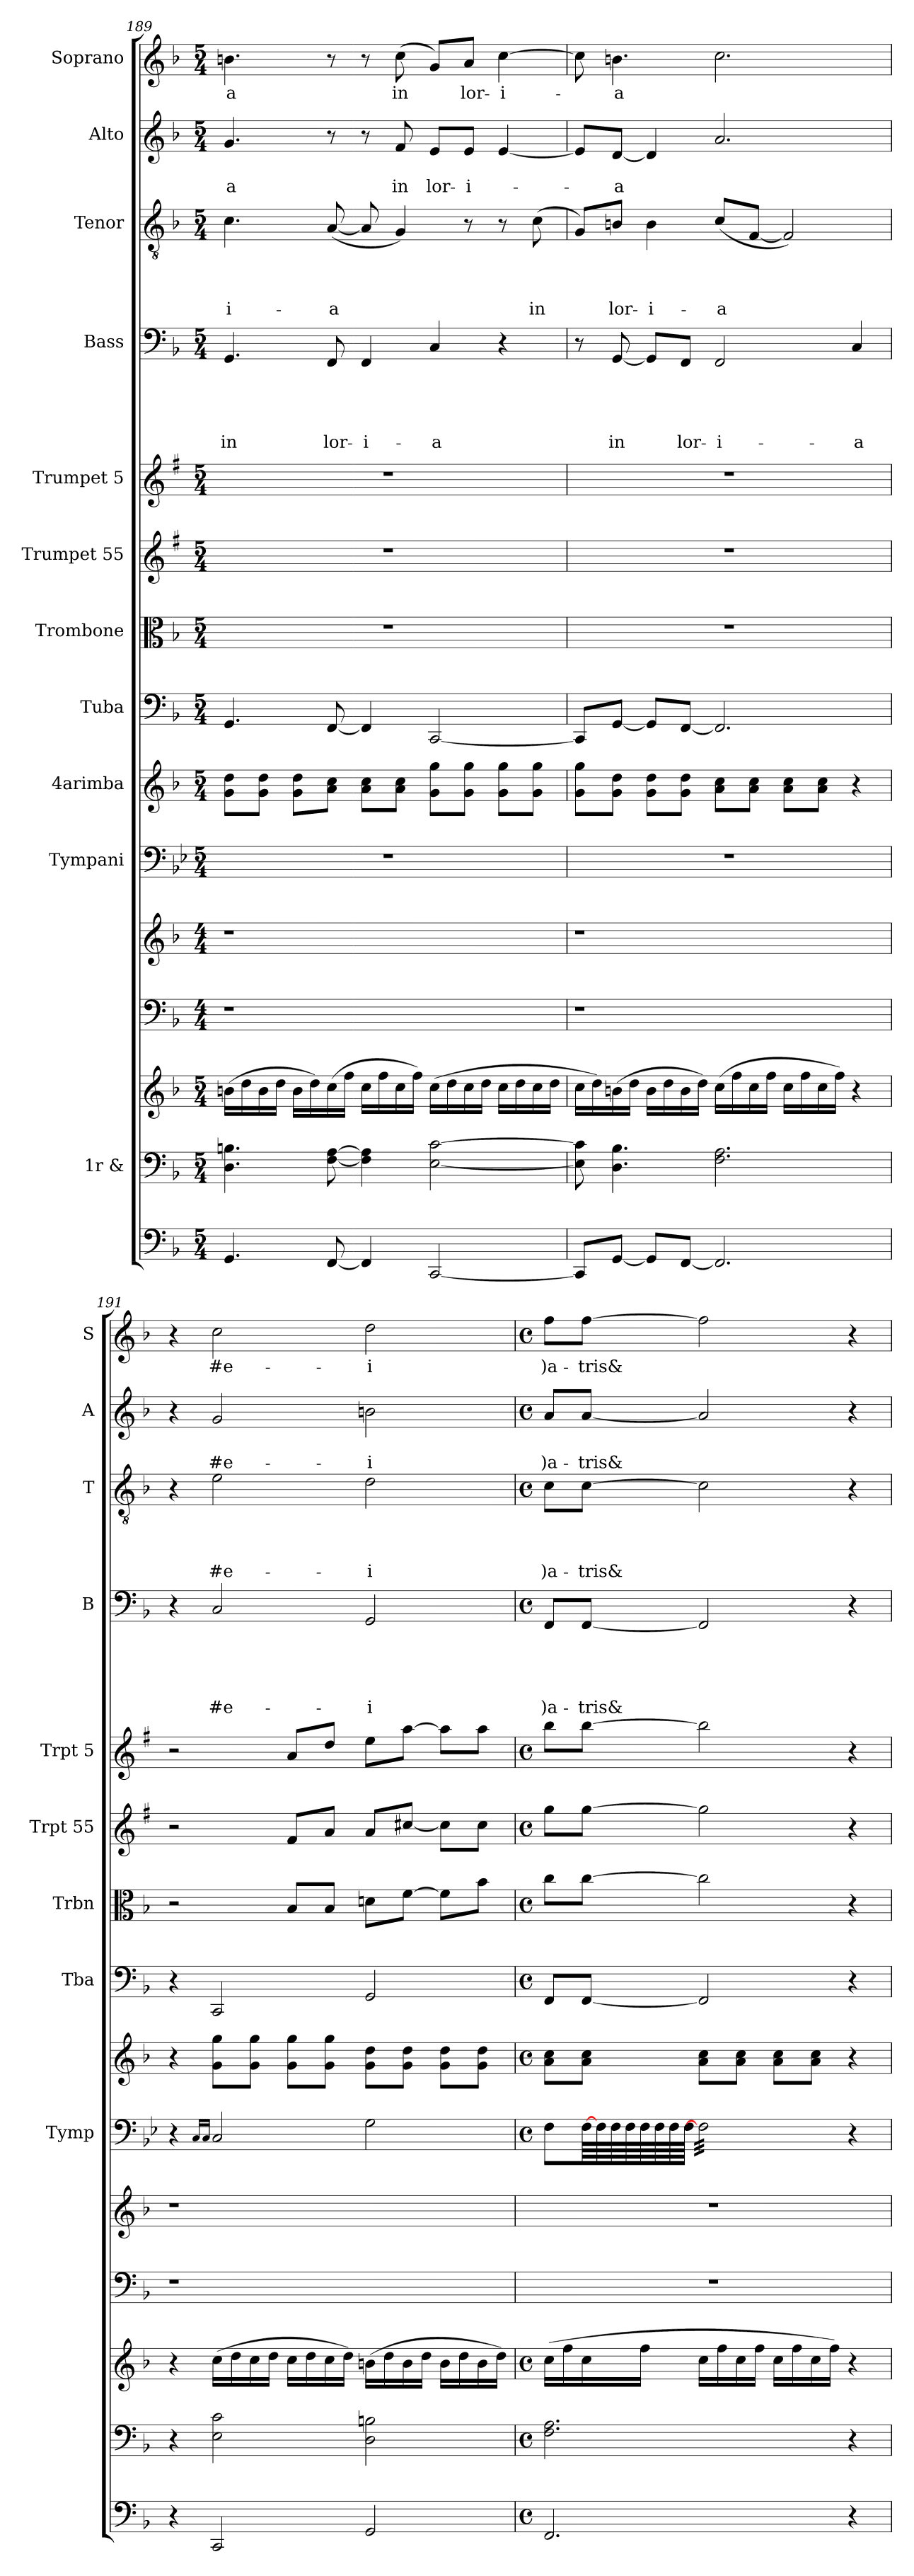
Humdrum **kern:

**kern	**kern	**kern	**kern	**kern	**kern	**kern	**kern	**kern	**kern	**kern	**kern	**text	**text	**text	**text	**text	**kern	**text	**text	**text	**text	**kern	**text	**text	**kern	**text
*part14	*part13	*part13	*part12	*part11	*part10	*part9	*part8	*part7	*part6	*part5	*part4	*part4	*part4	*part4	*part4	*part4	*part3	*part3	*part3	*part3	*part3	*part2	*part2	*part2	*part1	*part1
*staff15	*staff14	*staff13	*staff12	*staff11	*staff10	*staff9	*staff8	*staff7	*staff6	*staff5	*staff4	*staff4	*staff4	*staff4	*staff4	*staff4	*staff3	*staff3	*staff3	*staff3	*staff3	*staff2	*staff2	*staff2	*staff1	*staff1
*	*I"1r &	*	*	*	*I"Tympani	*I"4arimba	*I"Tuba	*I"Trombone	*I"Trumpet 55	*I"Trumpet 5	*I"Bass	*	*	*	*	*	*I"Tenor	*	*	*	*	*I"Alto	*	*	*I"Soprano	*
*	*	*	*	*	*I'Tymp	*	*I'Tba	*I'Trbn	*I'Trpt 55	*I'Trpt 5	*I'B	*	*	*	*	*	*I'T	*	*	*	*	*I'A	*	*	*I'S	*
!!LO:PB:g=z
*clefF4	*clefF4	*clefG2	*clefF4	*clefG2	*clefF4	*clefG2	*clefF4	*clefC3	*clefG2	*clefG2	*clefF4	*	*	*	*	*	*clefGv2	*	*	*	*	*clefG2	*	*	*clefG2	*
*	*	*	*	*	*	*	*	*	*ITrd1c2	*ITrd1c2	*	*	*	*	*	*	*	*	*	*	*	*	*	*	*	*
*k[b-]	*k[b-]	*k[b-]	*k[b-]	*k[b-]	*k[b-e-]	*k[b-]	*k[b-]	*k[b-]	*k[b-]	*k[b-]	*k[b-]	*	*	*	*	*	*k[b-]	*	*	*	*	*k[b-]	*	*	*k[b-]	*
*F:	*F:	*F:	*F:	*F:	*B-:	*F:	*F:	*F:	*F:	*F:	*F:	*	*	*	*	*	*F:	*	*	*	*	*F:	*	*	*F:	*
*M5/4	*M5/4	*M5/4	*M4/4	*M4/4	*M5/4	*M5/4	*M5/4	*M5/4	*M5/4	*M5/4	*M5/4	*	*	*	*	*	*M5/4	*	*	*	*	*M5/4	*	*	*M5/4	*
=189	=189	=189	=189	=189	=189	=189	=189	=189	=189	=189	=189	=189	=189	=189	=189	=189	=189	=189	=189	=189	=189	=189	=189	=189	=189	=189
!	!	!	!	!	!LO:N:vis=1	!	!	!LO:N:vis=1	!LO:N:vis=1	!LO:N:vis=1	!	!	!	!	!	!LO:LY:b	!	!	!	!	!LO:LY:b	!	!	!LO:LY:b	!	!LO:LY:b
4.GG/	4.D\ 4.Bn\	(>16bn\LL	1r	1r	4%5r	8g\ 8dd\L	4.GG/	4%5r	4%5r	4%5r	4.GG/	.	.	.	.	in	4.c\	.	.	.	-i-	4.g/	.	-a	4.bn\	-a
.	.	16dd\	.	.	.	.	.	.	.	.	.	.	.	.	.	.	.	.	.	.	.	.	.	.	.	.
.	.	16b\	.	.	.	8g\ 8dd\J	.	.	.	.	.	.	.	.	.	.	.	.	.	.	.	.	.	.	.	.
.	.	16dd\JJ	.	.	.	.	.	.	.	.	.	.	.	.	.	.	.	.	.	.	.	.	.	.	.	.
.	.	16b\LL	.	.	.	8g\ 8dd\L	.	.	.	.	.	.	.	.	.	.	.	.	.	.	.	.	.	.	.	.
.	.	16dd\)	.	.	.	.	.	.	.	.	.	.	.	.	.	.	.	.	.	.	.	.	.	.	.	.
!	!	!	!	!	!	!	!	!	!	!	!	!	!	!	!	!LO:LY:b	!	!	!	!	!LO:LY:b	!	!	!	!	!
[<8FF/	[<8F\ [>8A\	(>16cc\	.	.	.	8a\ 8cc\J	[<8FF/	.	.	.	8FF/	.	.	.	.	lor-	(<[<8A/	.	.	.	-a	8r	.	.	8r	.
.	.	16ff\JJ	.	.	.	.	.	.	.	.	.	.	.	.	.	.	.	.	.	.	.	.	.	.	.	.
!	!	!	!	!	!	!	!	!	!	!	!	!	!	!	!	!LO:LY:b	!	!	!	!	!	!	!	!	!	!
4FF/]	4F\] 4A\]	16cc\LL	.	.	.	8a\ 8cc\L	4FF/]	.	.	.	4FF/	.	.	.	.	-i-	8A/]	.	.	.	.	8r	.	.	8r	.
.	.	16ff\	.	.	.	.	.	.	.	.	.	.	.	.	.	.	.	.	.	.	.	.	.	.	.	.
!	!	!	!	!	!	!	!	!	!	!	!	!	!	!	!	!	!	!	!	!	!	!	!	!LO:LY:b	!	!LO:LY:b
.	.	16cc\	.	.	.	8a\ 8cc\J	.	.	.	.	.	.	.	.	.	.	4G/)	.	.	.	.	8f/	.	in	(>8cc\	in
.	.	16ff\JJ)	.	.	.	.	.	.	.	.	.	.	.	.	.	.	.	.	.	.	.	.	.	.	.	.
!	!	!	!	!	!	!	!	!	!	!	!	!	!	!	!	!LO:LY:b	!	!	!	!	!	!	!	!LO:LY:b	!	!
[<2CC/	[<2E\ [>2c\	(>16cc\LL	.	.	.	8g\ 8gg\L	[<2CC/	.	.	.	4C/	.	.	.	.	-a	.	.	.	.	.	8e/L	.	lor-	8g/L)	.
.	.	16dd\	.	.	.	.	.	.	.	.	.	.	.	.	.	.	.	.	.	.	.	.	.	.	.	.
!	!	!	!	!	!	!	!	!	!	!	!	!	!	!	!	!	!	!	!	!	!	!	!	!LO:LY:b	!	!LO:LY:b
.	.	16cc\	.	.	.	8g\ 8gg\J	.	.	.	.	.	.	.	.	.	.	8r	.	.	.	.	8e/J	.	-i-	8a/J	lor-
.	.	16dd\JJ	.	.	.	.	.	.	.	.	.	.	.	.	.	.	.	.	.	.	.	.	.	.	.	.
!	!	!	!	!	!	!	!	!	!	!	!	!	!	!	!	!	!	!	!	!	!	!	!	!	!	!LO:LY:b
.	.	16cc\LL	4ryy	4ryy	.	8g\ 8gg\L	.	.	.	.	4r	.	.	.	.	.	8r	.	.	.	.	[<4e/	.	.	[>4cc\	-i-
.	.	16dd\	.	.	.	.	.	.	.	.	.	.	.	.	.	.	.	.	.	.	.	.	.	.	.	.
!	!	!	!	!	!	!	!	!	!	!	!	!	!	!	!	!	!	!	!	!	!LO:LY:b	!	!	!	!	!
.	.	16cc\	.	.	.	8g\ 8gg\J	.	.	.	.	.	.	.	.	.	.	(>8c\	.	.	.	in	.	.	.	.	.
.	.	16dd\JJ	.	.	.	.	.	.	.	.	.	.	.	.	.	.	.	.	.	.	.	.	.	.	.	.
=190	=190	=190	=190	=190	=190	=190	=190	=190	=190	=190	=190	=190	=190	=190	=190	=190	=190	=190	=190	=190	=190	=190	=190	=190	=190	=190
!	!	!	!	!	!LO:N:vis=1	!	!	!LO:N:vis=1	!LO:N:vis=1	!LO:N:vis=1	!	!	!	!	!	!	!	!	!	!	!	!	!	!	!	!
8CC/L]	8E\] 8c\]	16cc\LL	1r	1r	4%5r	8g\ 8gg\L	8CC/L]	4%5r	4%5r	4%5r	8r	.	.	.	.	.	8G/L)	.	.	.	.	8e/L]	.	.	8cc\]	.
.	.	16dd\)	.	.	.	.	.	.	.	.	.	.	.	.	.	.	.	.	.	.	.	.	.	.	.	.
!	!	!	!	!	!	!	!	!	!	!	!	!	!	!	!	!LO:LY:b	!	!	!	!	!LO:LY:b	!	!	!LO:LY:b	!	!LO:LY:b
[<8GG/J	4.D\ 4.B-\	(>16bn\	.	.	.	8g\ 8dd\J	[<8GG/J	.	.	.	[<8GG/	.	.	.	.	in	8Bn/J	.	.	.	lor-	[<8d/J	.	-a	4.bn\	-a
.	.	16dd\JJ	.	.	.	.	.	.	.	.	.	.	.	.	.	.	.	.	.	.	.	.	.	.	.	.
!	!	!	!	!	!	!	!	!	!	!	!	!	!	!	!	!	!	!	!	!	!LO:LY:b	!	!	!	!	!
8GG/L]	.	16b\LL	.	.	.	8g\ 8dd\L	8GG/L]	.	.	.	8GG/L]	.	.	.	.	.	4B\	.	.	.	-i-	4d/]	.	.	.	.
.	.	16dd\	.	.	.	.	.	.	.	.	.	.	.	.	.	.	.	.	.	.	.	.	.	.	.	.
!	!	!	!	!	!	!	!	!	!	!	!	!	!	!	!	!LO:LY:b	!	!	!	!	!	!	!	!	!	!
[<8FF/J	.	16b\	.	.	.	8g\ 8dd\J	[<8FF/J	.	.	.	8FF/J	.	.	.	.	lor-	.	.	.	.	.	.	.	.	.	.
.	.	16dd\JJ)	.	.	.	.	.	.	.	.	.	.	.	.	.	.	.	.	.	.	.	.	.	.	.	.
!	!	!	!	!	!	!	!	!	!	!	!	!	!	!	!	!LO:LY:b	!	!	!	!	!LO:LY:b	!	!	!	!	!
2.FF/]	2.F\ 2.A\	(>16cc\LL	.	.	.	8a\ 8cc\L	2.FF/]	.	.	.	2FF/	.	.	.	.	-i-	(<8c/L	.	.	.	-a	2.a/	.	.	2.cc\	.
.	.	16ff\	.	.	.	.	.	.	.	.	.	.	.	.	.	.	.	.	.	.	.	.	.	.	.	.
.	.	16cc\	.	.	.	8a\ 8cc\J	.	.	.	.	.	.	.	.	.	.	[<8F/J	.	.	.	.	.	.	.	.	.
.	.	16ff\JJ	.	.	.	.	.	.	.	.	.	.	.	.	.	.	.	.	.	.	.	.	.	.	.	.
.	.	16cc\LL	.	.	.	8a\ 8cc\L	.	.	.	.	.	.	.	.	.	.	2F/])	.	.	.	.	.	.	.	.	.
.	.	16ff\	.	.	.	.	.	.	.	.	.	.	.	.	.	.	.	.	.	.	.	.	.	.	.	.
.	.	16cc\	.	.	.	8a\ 8cc\J	.	.	.	.	.	.	.	.	.	.	.	.	.	.	.	.	.	.	.	.
.	.	16ff\JJ)	.	.	.	.	.	.	.	.	.	.	.	.	.	.	.	.	.	.	.	.	.	.	.	.
!	!	!	!	!	!	!	!	!	!	!	!	!	!	!	!	!LO:LY:b	!	!	!	!	!	!	!	!	!	!
.	.	4r	4ryy	4ryy	.	4r	.	.	.	.	4C/	.	.	.	.	-a	.	.	.	.	.	.	.	.	.	.
=191	=191	=191	=191	=191	=191	=191	=191	=191	=191	=191	=191	=191	=191	=191	=191	=191	=191	=191	=191	=191	=191	=191	=191	=191	=191	=191
4r	4r	4r	1r	1r	4r	4r	4r	2r	2r	2r	4r	.	.	.	.	.	4r	.	.	.	.	4r	.	.	4r	.
.	.	.	.	.	[<16qC/LL	.	.	.	.	.	.	.	.	.	.	.	.	.	.	.	.	.	.	.	.	.
.	.	.	.	.	16qC/JJ]	.	.	.	.	.	.	.	.	.	.	.	.	.	.	.	.	.	.	.	.	.
!	!	!	!	!	!	!	!	!	!	!	!	!	!	!	!	!LO:LY:b	!	!	!	!	!LO:LY:b	!	!	!LO:LY:b	!	!LO:LY:b
2CC/	2E\ 2c\	(>16cc\LL	.	.	2C/	8g\ 8gg\L	2CC/	.	.	.	2C/	.	.	.	.	#e-	2e\	.	.	.	#e-	2g/	.	#e-	2cc\	#e-
.	.	16dd\	.	.	.	.	.	.	.	.	.	.	.	.	.	.	.	.	.	.	.	.	.	.	.	.
.	.	16cc\	.	.	.	8g\ 8gg\J	.	.	.	.	.	.	.	.	.	.	.	.	.	.	.	.	.	.	.	.
.	.	16dd\JJ	.	.	.	.	.	.	.	.	.	.	.	.	.	.	.	.	.	.	.	.	.	.	.	.
.	.	16cc\LL	.	.	.	8g\ 8gg\L	.	8B-/L	8e/L	8g/L	.	.	.	.	.	.	.	.	.	.	.	.	.	.	.	.
.	.	16dd\	.	.	.	.	.	.	.	.	.	.	.	.	.	.	.	.	.	.	.	.	.	.	.	.
.	.	16cc\	.	.	.	8g\ 8gg\J	.	8B-/J	8g/J	8cc/J	.	.	.	.	.	.	.	.	.	.	.	.	.	.	.	.
.	.	16dd\JJ)	.	.	.	.	.	.	.	.	.	.	.	.	.	.	.	.	.	.	.	.	.	.	.	.
!	!	!	!	!	!	!	!	!	!	!	!	!	!	!	!	!LO:LY:b	!	!	!	!	!LO:LY:b	!	!	!LO:LY:b	!	!LO:LY:b
2GG/	2D\ 2Bn\	(>16bn\LL	.	.	2G\	8g\ 8dd\L	2GG/	8dn\L	8g/L	8dd\L	2GG/	.	.	.	.	-i	2d\	.	.	.	-i	2bn\	.	-i	2dd\	-i
.	.	16dd\	.	.	.	.	.	.	.	.	.	.	.	.	.	.	.	.	.	.	.	.	.	.	.	.
.	.	16b\	.	.	.	8g\ 8dd\J	.	[>8f\J	[>8bn/J	[>8gg\J	.	.	.	.	.	.	.	.	.	.	.	.	.	.	.	.
.	.	16dd\JJ	.	.	.	.	.	.	.	.	.	.	.	.	.	.	.	.	.	.	.	.	.	.	.	.
.	.	16b\LL	4ryy	4ryy	.	8g\ 8dd\L	.	8f\L]	8b\L]	8gg\L]	.	.	.	.	.	.	.	.	.	.	.	.	.	.	.	.
.	.	16dd\	.	.	.	.	.	.	.	.	.	.	.	.	.	.	.	.	.	.	.	.	.	.	.	.
.	.	16b\	.	.	.	8g\ 8dd\J	.	8b-\J	8b\J	8gg\J	.	.	.	.	.	.	.	.	.	.	.	.	.	.	.	.
.	.	16dd\JJ)	.	.	.	.	.	.	.	.	.	.	.	.	.	.	.	.	.	.	.	.	.	.	.	.
=192	=192	=192	=192	=192	=192	=192	=192	=192	=192	=192	=192	=192	=192	=192	=192	=192	=192	=192	=192	=192	=192	=192	=192	=192	=192	=192
*M4/4	*M4/4	*M4/4	*	*	*M4/4	*M4/4	*M4/4	*M4/4	*M4/4	*M4/4	*M4/4	*	*	*	*	*	*M4/4	*	*	*	*	*M4/4	*	*	*M4/4	*
*met(c)	*met(c)	*met(c)	*	*	*met(c)	*met(c)	*met(c)	*met(c)	*met(c)	*met(c)	*met(c)	*	*	*	*	*	*met(c)	*	*	*	*	*met(c)	*	*	*met(c)	*
!	!	!	!	!	!	!	!	!	!	!	!	!	!	!	!	!LO:LY:b	!	!	!	!	!LO:LY:b	!	!	!LO:LY:b	!	!LO:LY:b
2.FF/	2.F\ 2.A\	(>16cc\LL	1r	1r	8F\L	8a\ 8cc\L	8FF/L	8cc\L	8ff\L	8aa\L	8FF/L	.	.	.	.	)a-	8c\L	.	.	.	)a-	8a/L	.	)a-	8ff\L	)a-
.	.	16ff\	.	.	.	.	.	.	.	.	.	.	.	.	.	.	.	.	.	.	.	.	.	.	.	.
!	!	!	!	!	!	!	!	!	!	!	!	!	!	!	!	!LO:LY:b	!	!	!	!	!LO:LY:b	!	!	!LO:LY:b	!	!LO:LY:b
*	*	*	*	*	*tremolo	*	*	*	*	*	*	*	*	*	*	*	*	*	*	*	*	*	*	*	*	*
.	.	16cc\	.	.	[>64F\	8a\ 8cc\J	[<8FF/J	[>8cc\J	[>8ff\J	[>8aa\J	[<8FF/J	.	.	.	.	-tris&	[>8c\J	.	.	.	-tris&	[<8a/J	.	-tris&	[>8ff\J	-tris&
.	.	.	.	.	64F\	.	.	.	.	.	.	.	.	.	.	.	.	.	.	.	.	.	.	.	.	.
.	.	.	.	.	64F\	.	.	.	.	.	.	.	.	.	.	.	.	.	.	.	.	.	.	.	.	.
.	.	.	.	.	64F\	.	.	.	.	.	.	.	.	.	.	.	.	.	.	.	.	.	.	.	.	.
.	.	16ff\JJ	.	.	64F\	.	.	.	.	.	.	.	.	.	.	.	.	.	.	.	.	.	.	.	.	.
.	.	.	.	.	64F\	.	.	.	.	.	.	.	.	.	.	.	.	.	.	.	.	.	.	.	.	.
.	.	.	.	.	64F\	.	.	.	.	.	.	.	.	.	.	.	.	.	.	.	.	.	.	.	.	.
.	.	.	.	.	64F\JJJJ	.	.	.	.	.	.	.	.	.	.	.	.	.	.	.	.	.	.	.	.	.
.	.	16cc\LL	.	.	32F\]LLL	8a\ 8cc\L	2FF/]	2cc\]	2ff\]	2aa\]	2FF/]	.	.	.	.	.	2c\]	.	.	.	.	2a/]	.	.	2ff\]	.
.	.	.	.	.	32F\	.	.	.	.	.	.	.	.	.	.	.	.	.	.	.	.	.	.	.	.	.
.	.	16ff\	.	.	32F\	.	.	.	.	.	.	.	.	.	.	.	.	.	.	.	.	.	.	.	.	.
.	.	.	.	.	32F\	.	.	.	.	.	.	.	.	.	.	.	.	.	.	.	.	.	.	.	.	.
.	.	16cc\	.	.	32F\	8a\ 8cc\J	.	.	.	.	.	.	.	.	.	.	.	.	.	.	.	.	.	.	.	.
.	.	.	.	.	32F\	.	.	.	.	.	.	.	.	.	.	.	.	.	.	.	.	.	.	.	.	.
.	.	16ff\JJ	.	.	32F\	.	.	.	.	.	.	.	.	.	.	.	.	.	.	.	.	.	.	.	.	.
.	.	.	.	.	32F\	.	.	.	.	.	.	.	.	.	.	.	.	.	.	.	.	.	.	.	.	.
.	.	16cc\LL	.	.	32F\	8a\ 8cc\L	.	.	.	.	.	.	.	.	.	.	.	.	.	.	.	.	.	.	.	.
.	.	.	.	.	32F\	.	.	.	.	.	.	.	.	.	.	.	.	.	.	.	.	.	.	.	.	.
.	.	16ff\	.	.	32F\	.	.	.	.	.	.	.	.	.	.	.	.	.	.	.	.	.	.	.	.	.
.	.	.	.	.	32F\	.	.	.	.	.	.	.	.	.	.	.	.	.	.	.	.	.	.	.	.	.
.	.	16cc\	.	.	32F\	8a\ 8cc\J	.	.	.	.	.	.	.	.	.	.	.	.	.	.	.	.	.	.	.	.
.	.	.	.	.	32F\	.	.	.	.	.	.	.	.	.	.	.	.	.	.	.	.	.	.	.	.	.
.	.	16ff\JJ)	.	.	32F\	.	.	.	.	.	.	.	.	.	.	.	.	.	.	.	.	.	.	.	.	.
.	.	.	.	.	32F\JJJ	.	.	.	.	.	.	.	.	.	.	.	.	.	.	.	.	.	.	.	.	.
*	*	*	*	*	*Xtremolo	*	*	*	*	*	*	*	*	*	*	*	*	*	*	*	*	*	*	*	*	*
4r	4r	4r	.	.	4r	4r	4r	4r	4r	4r	4r	.	.	.	.	.	4r	.	.	.	.	4r	.	.	4r	.
=	=	=	=	=	=	=	=	=	=	=	=	=	=	=	=	=	=	=	=	=	=	=	=	=	=	=
*-	*-	*-	*-	*-	*-	*-	*-	*-	*-	*-	*-	*-	*-	*-	*-	*-	*-	*-	*-	*-	*-	*-	*-	*-	*-	*-
